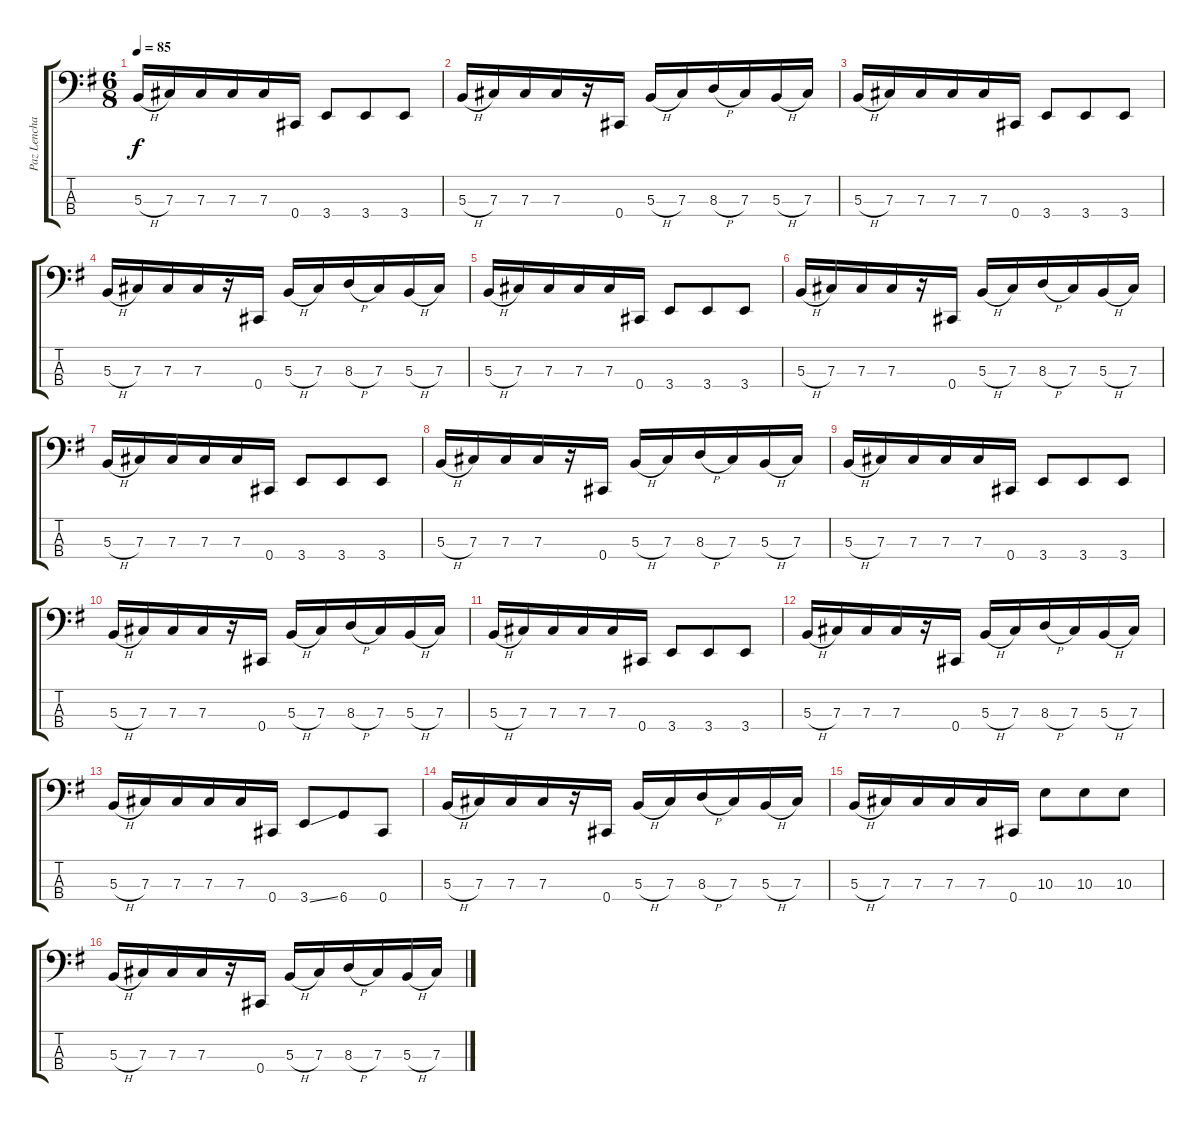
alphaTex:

\track ("Paz Lenchantin" "Paz Lencha") {instrument electricbasspick}
\staff {score tabs}
\tuning (E2 B1 Gb1 Db1) {hide}
\ts (6 8)
\tempo 85
\clef f4
\ks eminor
5.3{h}.16{dy f} 7.3.16 7.3.16 7.3.16 7.3.16 0.4.16 3.4.8 3.4.8 3.4.8 |
5.3{h}.16 7.3.16 7.3.16 7.3.16 r.16 0.4.16 5.3{h}.16 7.3.16 8.3{h}.16 7.3.16 5.3{h}.16 7.3.16 |
5.3{h}.16 7.3.16 7.3.16 7.3.16 7.3.16 0.4.16 3.4.8 3.4.8 3.4.8 |
5.3{h}.16 7.3.16 7.3.16 7.3.16 r.16 0.4.16 5.3{h}.16 7.3.16 8.3{h}.16 7.3.16 5.3{h}.16 7.3.16 |
5.3{h}.16 7.3.16 7.3.16 7.3.16 7.3.16 0.4.16 3.4.8 3.4.8 3.4.8 |
5.3{h}.16 7.3.16 7.3.16 7.3.16 r.16 0.4.16 5.3{h}.16 7.3.16 8.3{h}.16 7.3.16 5.3{h}.16 7.3.16 |
5.3{h}.16 7.3.16 7.3.16 7.3.16 7.3.16 0.4.16 3.4.8 3.4.8 3.4.8 |
5.3{h}.16 7.3.16 7.3.16 7.3.16 r.16 0.4.16 5.3{h}.16 7.3.16 8.3{h}.16 7.3.16 5.3{h}.16 7.3.16 |
5.3{h}.16 7.3.16 7.3.16 7.3.16 7.3.16 0.4.16 3.4.8 3.4.8 3.4.8 |
5.3{h}.16 7.3.16 7.3.16 7.3.16 r.16 0.4.16 5.3{h}.16 7.3.16 8.3{h}.16 7.3.16 5.3{h}.16 7.3.16 |
5.3{h}.16 7.3.16 7.3.16 7.3.16 7.3.16 0.4.16 3.4.8 3.4.8 3.4.8 |
5.3{h}.16 7.3.16 7.3.16 7.3.16 r.16 0.4.16 5.3{h}.16 7.3.16 8.3{h}.16 7.3.16 5.3{h}.16 7.3.16 |
5.3{h}.16 7.3.16 7.3.16 7.3.16 7.3.16 0.4.16 3.4{ss}.8 6.4.8 0.4.8 |
5.3{h}.16 7.3.16 7.3.16 7.3.16 r.16 0.4.16 5.3{h}.16 7.3.16 8.3{h}.16 7.3.16 5.3{h}.16 7.3.16 |
5.3{h}.16 7.3.16 7.3.16 7.3.16 7.3.16 0.4.16 10.3.8 10.3.8 10.3.8 |
5.3{h}.16 7.3.16 7.3.16 7.3.16 r.16 0.4.16 5.3{h}.16 7.3.16 8.3{h}.16 7.3.16 5.3{h}.16 7.3.16
